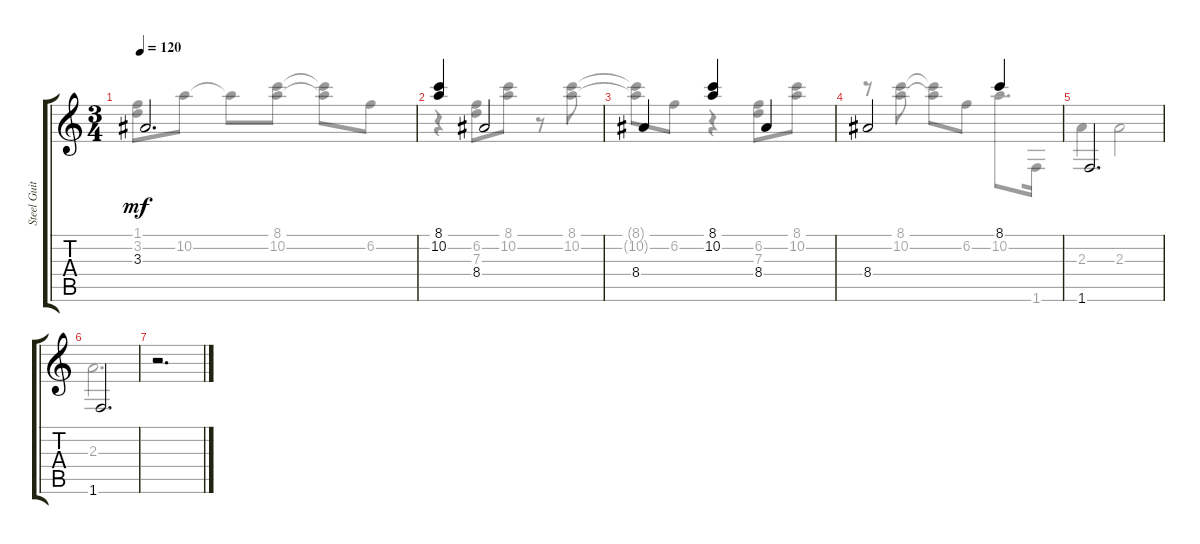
\track ("Steel Guitar" "Steel Guit") {instrument acousticguitarsteel}
\staff {score tabs}
\tuning (E4 B3 G3 D3 A2 E2) {hide}
\voice
\ts (3 4)
\tempo 120
\clef g2
\ks aminor
3.3.2{d dy mf} |
(8.1 10.2).4 8.4.2 |
8.4.4 (8.1 10.2).4 8.4.4 |
8.4.2 8.1.4 |
1.6.2{d} |
1.6.2{d} |
r.2{d}
\voice
\clef g2
\ottava regular
\simile none
\ks aminor
(1.1 3.2).8{dy mf} 10.2.8 10.2{t}.8 (8.1 10.2).8 (8.1{t} 10.2{t}).8 6.2.8 |
r.4 (6.2 7.3).8 (8.1 10.2).8 r.8 (8.1 10.2).8 |
(8.1{t} 10.2{t}).8 6.2.8 r.4 (6.2 7.3).8 (8.1 10.2).8 |
r.8 (8.1 10.2).8 (8.1{t} 10.2{t}).8 6.2.8 10.2.8{d} 1.6.16 |
2.3.4 2.3.2 |
2.3.2{d} |
